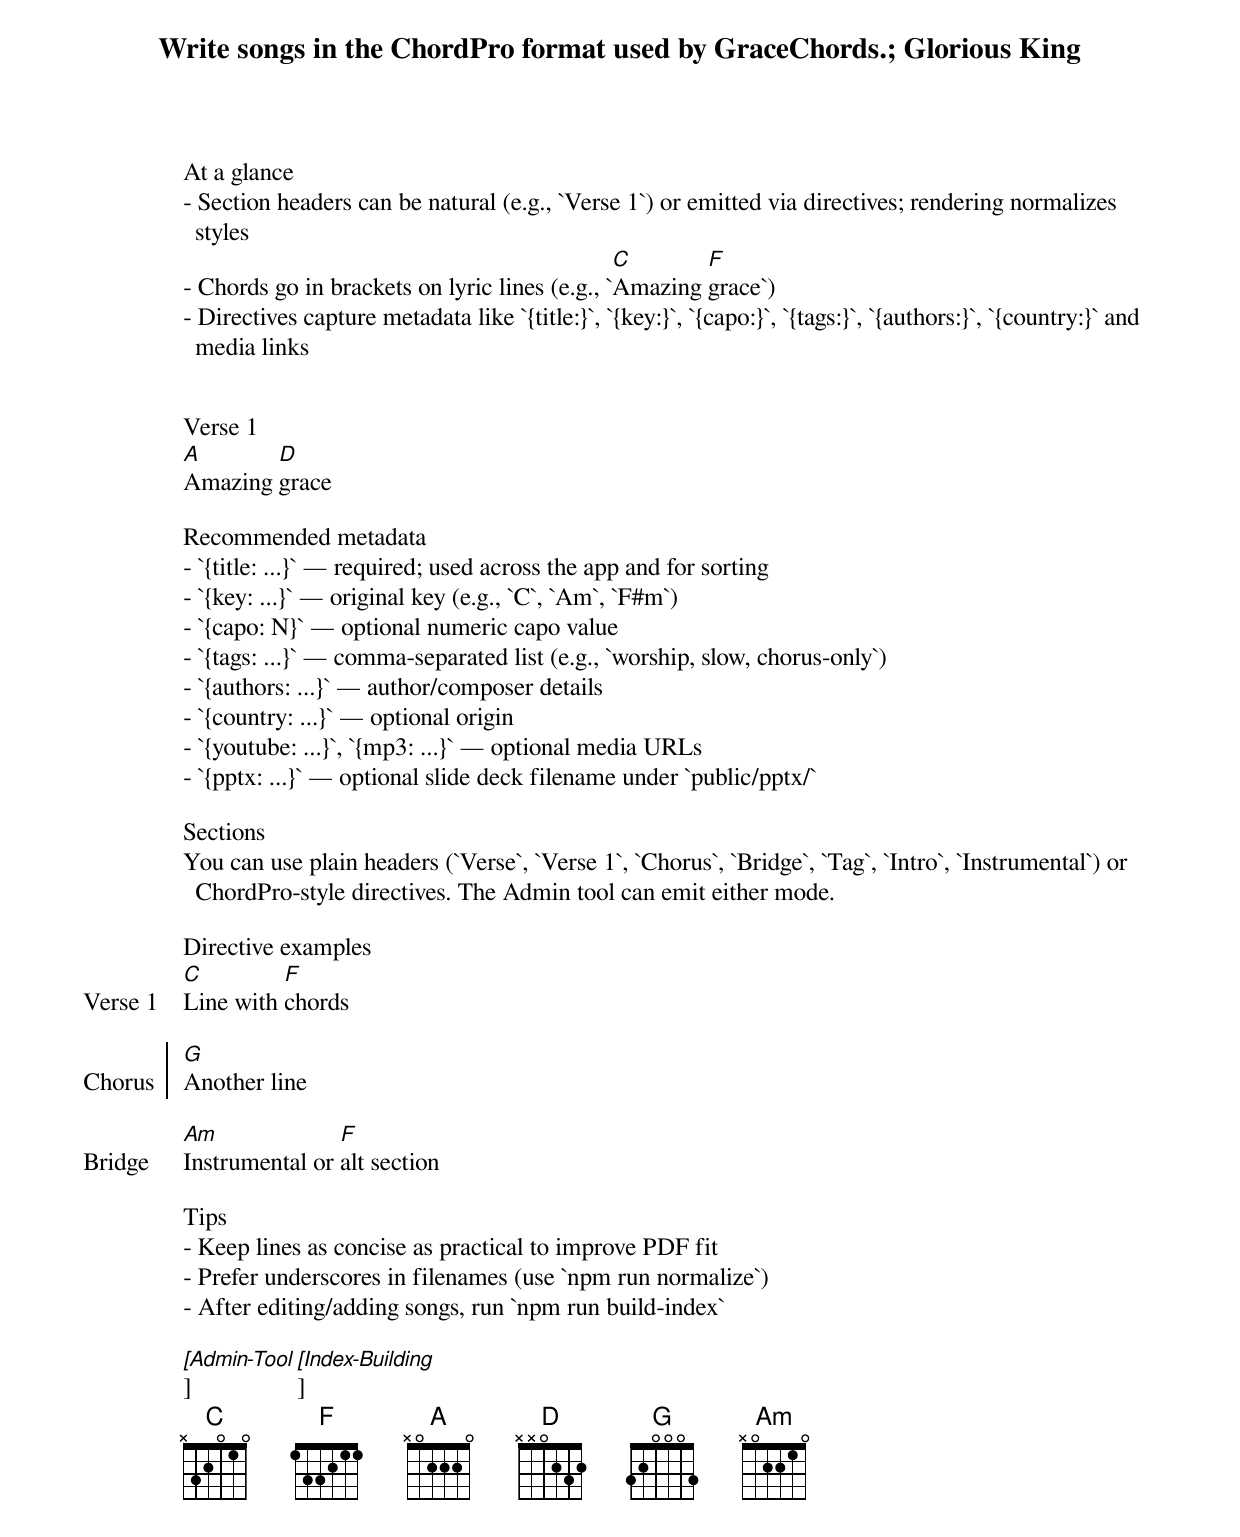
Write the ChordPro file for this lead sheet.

Write songs in the ChordPro format used by GraceChords.

At a glance
- Section headers can be natural (e.g., `Verse 1`) or emitted via directives; rendering normalizes styles
- Chords go in brackets on lyric lines (e.g., `[C]Amazing [F]grace`)
- Directives capture metadata like `{title:}`, `{key:}`, `{capo:}`, `{tags:}`, `{authors:}`, `{country:}` and media links

{title: Glorious King}
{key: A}
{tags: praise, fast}
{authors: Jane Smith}
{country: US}
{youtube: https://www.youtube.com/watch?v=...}
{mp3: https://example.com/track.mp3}
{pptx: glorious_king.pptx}

Verse 1
[A]Amazing [D]grace

Recommended metadata
- `{title: ...}` — required; used across the app and for sorting
- `{key: ...}` — original key (e.g., `C`, `Am`, `F#m`)
- `{capo: N}` — optional numeric capo value
- `{tags: ...}` — comma‑separated list (e.g., `worship, slow, chorus-only`)
- `{authors: ...}` — author/composer details
- `{country: ...}` — optional origin
- `{youtube: ...}`, `{mp3: ...}` — optional media URLs
- `{pptx: ...}` — optional slide deck filename under `public/pptx/`

Sections
You can use plain headers (`Verse`, `Verse 1`, `Chorus`, `Bridge`, `Tag`, `Intro`, `Instrumental`) or ChordPro‑style directives. The Admin tool can emit either mode.

Directive examples
{sov: Verse 1}
[C]Line with [F]chords
{eov}

{soc: Chorus}
[G]Another line
{eoc}

{sob: Bridge}
[Am]Instrumental or [F]alt section
{eob}

Tips
- Keep lines as concise as practical to improve PDF fit
- Prefer underscores in filenames (use `npm run normalize`)
- After editing/adding songs, run `npm run build-index`

[[Admin-Tool]] [[Index-Building]]
